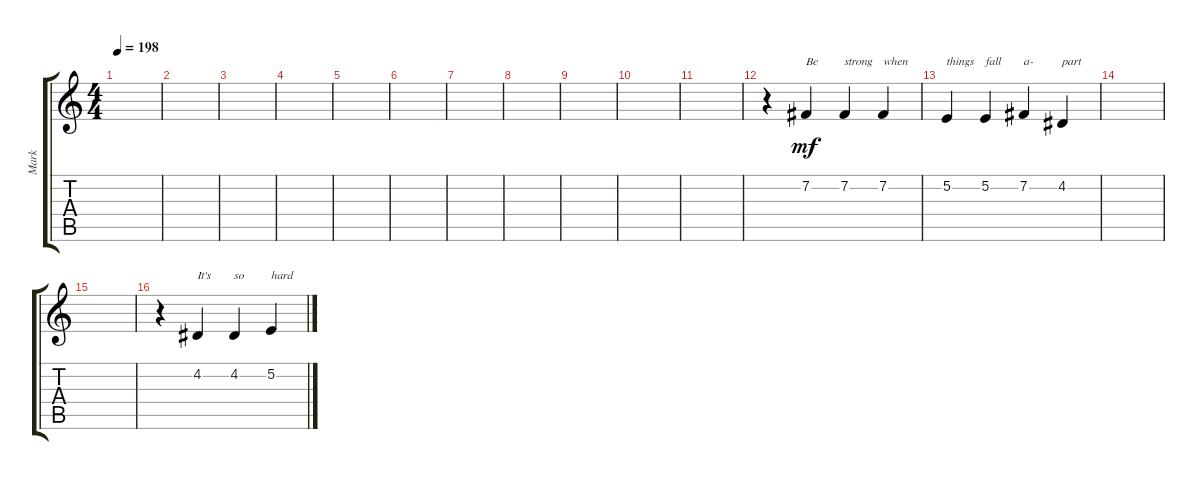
\track ("Mark" "Mark") {instrument altosax}
\staff {score tabs}
\tuning (E4 B3 G3 D3 A2 E2) {hide}
\ts (4 4)
\tempo 198
\clef g2
\ks c
|
|
|
|
|
|
|
|
|
|
|
r.4 7.2.4{txt "Be" dy mf} 7.2.4{txt "strong"} 7.2.4{txt "when"} |
5.2.4{txt "things"} 5.2.4{txt "fall"} 7.2.4{txt "a-"} 4.2.4{txt "part"} |
|
|
r.4 4.2.4{txt "It's"} 4.2.4{txt "so"} 5.2.4{txt "hard"}
